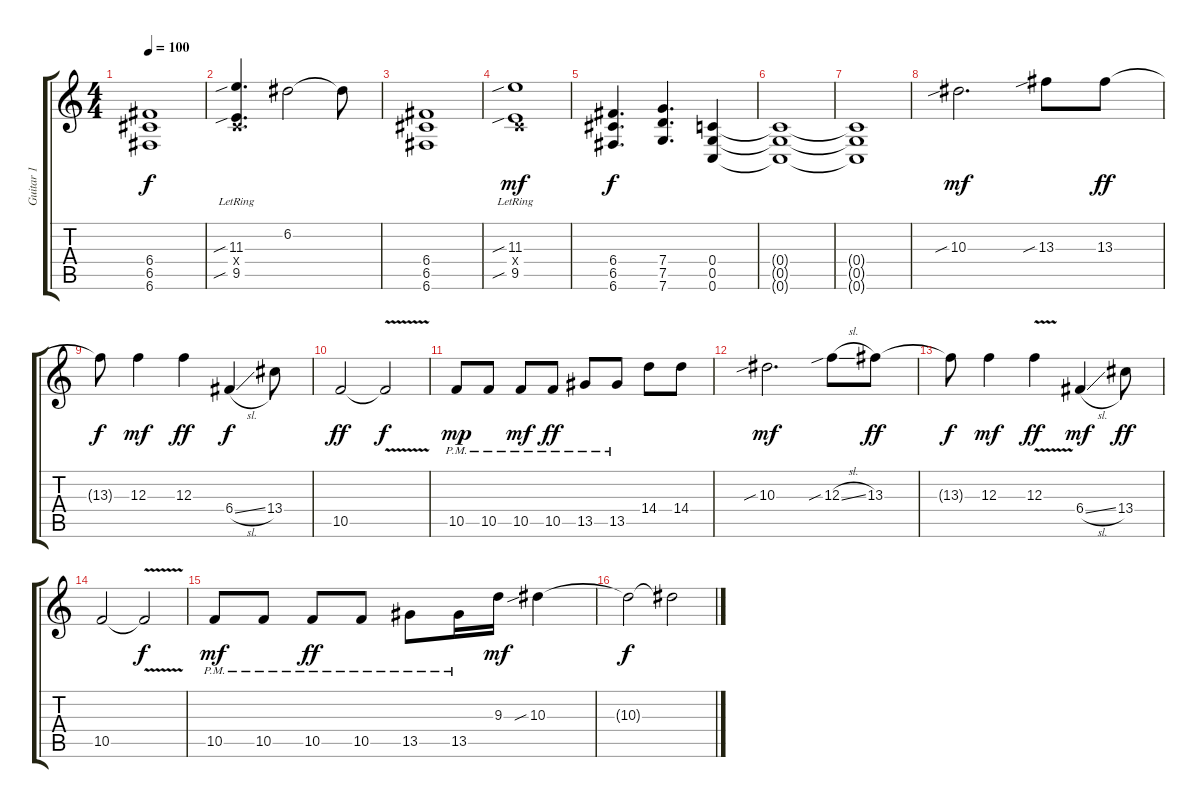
\track ("Guitar 1" "Guitar 1") {instrument distortionguitar}
\staff {score tabs}
\tuning (D4 A3 F3 C3 G2 C2) {hide}
\ts (4 4)
\tempo 100
\clef g2
\ks c
(6.4 6.5 6.6).1{dy f} |
(11.3{sib} 0.4{x} 9.5{sib lr}).4{d} 6.2.2 6.2{t}.8 |
(6.4 6.5 6.6).1 |
(11.3{sib} 0.4{x} 9.5{sib lr}).1{dy mf} |
(6.4 6.5 6.6).4{d dy f} (7.4 7.5 7.6).4{d} (0.4 0.5 0.6).4 |
(0.4{t} 0.5{t} 0.6{t}).1 |
(0.4{t} 0.5{t} 0.6{t}).1 |
10.3{sib}.2{d dy mf instrument overdrivenguitar} 13.3{sib}.8 13.3.8{dy ff} |
13.3{t}.8{dy f} 12.3.4{dy mf} 12.3.4{dy ff} 6.4{sl}.4{dy f} 13.4.8 |
10.5.2{dy ff} 10.5{v t}.2{dy f} |
10.5{pm}.8{dy mp} 10.5{pm}.8 10.5{pm}.8{dy mf} 10.5{pm}.8{dy ff} 13.5{pm}.8 13.5{pm}.8 14.4.8 14.4.8 |
10.3{sib}.2{d dy mf} 12.3{sib sl}.8 13.3.8{dy ff} |
13.3{t}.8{dy f} 12.3.4{dy mf} 12.3{v}.4{dy ff} 6.4{sl}.4{dy mf} 13.4.8{dy ff} |
10.5.2 10.5{v t}.2{dy f} |
10.5{pm}.8{dy mf} 10.5{pm}.8 10.5{pm}.8{dy ff} 10.5{pm}.8 13.5{pm}.8 13.5{pm}.16 9.3.16{dy mf} 10.3{sib}.4 |
10.3{t}.2{dy f} 10.3{t}.2{volume 2}
